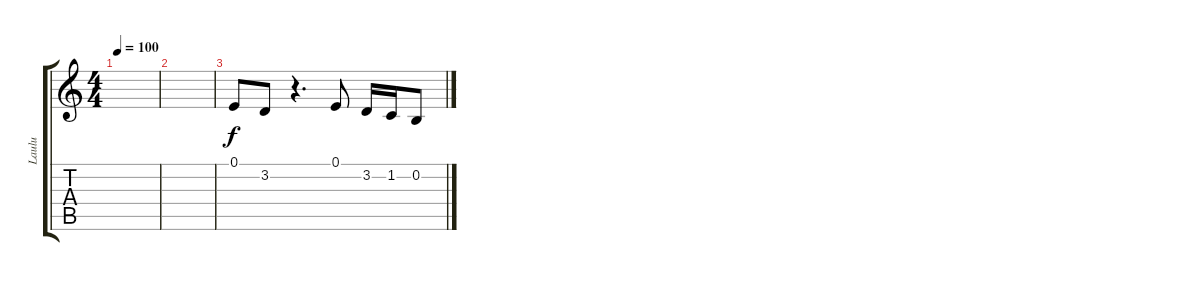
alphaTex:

\track ("Laulu" "Laulu") {instrument lead6voice}
\staff {score tabs}
\tuning (E4 B3 G3 D3 A2 E2) {hide}
\ts (4 4)
\tempo 100
\clef g2
\ks c
|
|
0.1.8{dy f} 3.2.8 r.4{d} 0.1.8 3.2.16 1.2.16 0.2.8
